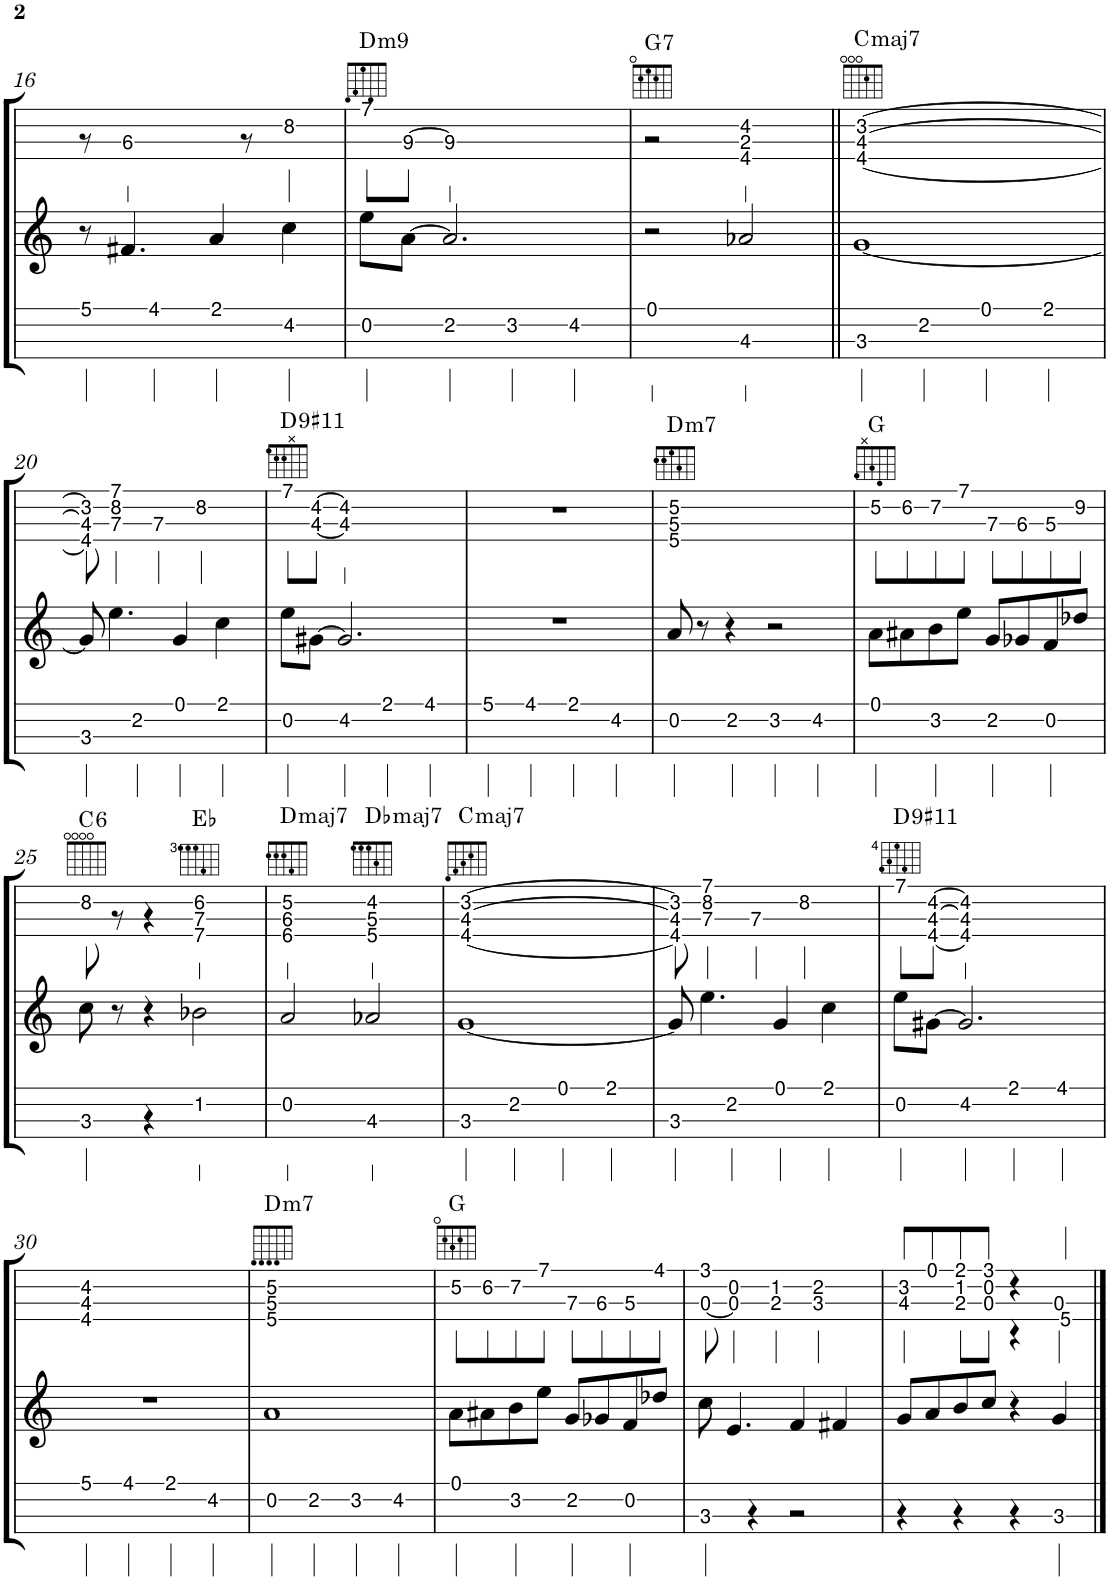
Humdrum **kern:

**kern	**kern	**kern	**harte
*part3	*part2	*part1	*part1
*staff3	*staff2	*staff1	*
*I"Bass Guitar	*I"Mandolin	*I"Ukulele	*
!!LO:PB:g=z
*	*clefG2	*	*
*k[]	*k[]	*k[]	*
*M4/4	*M4/4	*M4/4	*
=16	=16	=16	=16
4C\	8r	8r	.
.	4.f#X/	2f#\	.
4BB\	.	.	.
4AA\	4a/	.	.
.	.	8r	.
4FF#\	4cc\	4cc\	.
=17	=17	=17	=17
!	!	!	!LO:H:kt=m9
4DD\	8ee\L	8ee\L	D:min9
.	[8a\J	[8a\J	.
4EE\	2.a/]	2a\]	.
4FF\	.	.	.
4FF#\	.	4ryy	.
=18	=18	=18	=18
!	!	!	!LO:H:kt=7
2GG\	2r	2r	G:7
2DD-\	2a-X/	2B\ 2d\ 2a-\	.
=19||	=19||	=19||	=19||
!	!	!	!LO:H:kt=maj7
4CC\	[1g	[1B [1e [1g	C:maj7
4EE\	.	.	.
4GG\	.	.	.
4AA\	.	.	.
!!LO:LB:g=z
=20	=20	=20	=20
4CC\	8g/]	8B\] 8e\] 8g\]	.
.	4.ee\	4g\ 4cc\ 4ee\	.
4EE\	.	.	.
.	.	4g\	.
4GG\	4g/	.	.
.	.	4cc\	.
4AA\	4cc\	.	.
.	.	8ryy	.
=21	=21	=21	=21
!	!	!	!LO:H:kt=9
4DD\	8ee\L	8ee\L	D:9(#11)
.	[8g#X\J	[8e\ [8g#\J	.
4FF#\	2.g#/]	2e\] 2g#\]	.
4AA\	.	.	.
4BB\	.	4ryy	.
=22	=22	=22	=22
4C\	1r	1r	.
4BB\	.	.	.
4AA\	.	.	.
4FF#\	.	.	.
=23	=23	=23	=23
!	!	!	!LO:H:kt=m7
4DD\	8a/	1c 1f 1a	D:min7
.	8r	.	.
4EE\	4r	.	.
4FF\	2r	.	.
4FF#\	.	.	.
=24	=24	=24	=24
4GG\	8a\L	8a\L	G:maj
.	8a#X\	8a#\	.
4FF\	8b\	8b\	.
.	8ee\J	8ee\J	.
4EE\	8g/L	8g\L	.
.	8g-X/	8g-\	.
4DD\	8f/	8f\	.
.	8dd-X/J	8dd-\J	.
!!LO:LB:g=z
=25	=25	=25	=25
!	!	!	!LO:H:kt=6
4CC\	8cc\	8cc\	C:maj6
.	8r	8r	.
4r	4r	4r	.
2EE-\	2b-X\	2d\ 2g\ 2b-\	Eb:maj
=26	=26	=26	=26
!	!	!	!LO:H:kt=maj7
2DD\	2a/	2c#\ 2f#\ 2a\	D:maj7
!	!	!	!LO:H:kt=maj7
2DD-\	2a-X/	2c\ 2f\ 2a-\	Db:maj7
=27	=27	=27	=27
!	!	!	!LO:H:kt=maj7
4CC\	[1g	[1B [1e [1g	C:maj7
4EE\	.	.	.
4GG\	.	.	.
4AA\	.	.	.
=28	=28	=28	=28
4CC\	8g/]	8B\] 8e\] 8g\]	.
.	4.ee\	4g\ 4cc\ 4ee\	.
4EE\	.	.	.
.	.	4g\	.
4GG\	4g/	.	.
.	.	4cc\	.
4AA\	4cc\	.	.
.	.	8ryy	.
=29	=29	=29	=29
!	!	!	!LO:H:kt=9
4DD\	8ee\L	8ee\L	D:9(#11)
.	[8g#X\J	[8B\ [8e\ [8g#\J	.
4FF#\	2.g#/]	2B\] 2e\] 2g#\]	.
4AA\	.	.	.
4BB\	.	4ryy	.
!!LO:LB:g=z
=30	=30	=30	=30
4C\	1r	1B 1e 1g#	.
4BB\	.	.	.
4AA\	.	.	.
4FF#\	.	.	.
=31	=31	=31	=31
!	!	!	!LO:H:kt=m7
4DD\	1a	1c 1f 1a	D:min7
4EE\	.	.	.
4FF\	.	.	.
4FF#\	.	.	.
=32	=32	=32	=32
4GG\	8a\L	8a\L	G:maj
.	8a#X\	8a#\	.
4FF\	8b\	8b\	.
.	8ee\J	8ee\J	.
4EE\	8g/L	8g\L	.
.	8g-X/	8g-\	.
4DD\	8f/	8f\	.
.	8dd-X/J	8dd-\J	.
=33	=33	=33	=33
4CC\	8cc\	[8c\ 8cc\	.
.	4.e/	4c\] 4e\	.
4r	.	.	.
.	.	4d\ 4f\	.
2r	4f/	.	.
.	.	4e-\ 4f#\	.
.	4f#X/	.	.
.	.	8ryy	.
=34	=34	=34	=34
*	*	*^	*
4r	8g/L	8g/L	4e\	.
.	8a/	8a/	.	.
4r	8b/	8b/	8d\ 8f\L	.
.	8cc/J	8cc/J	8c\ 8e\J	.
4r	4r	4r	4r	.
4CC\	4g/	4c/	4c\	.
*	*	*v	*v	*
==	==	==	==
*-	*-	*-	*-
